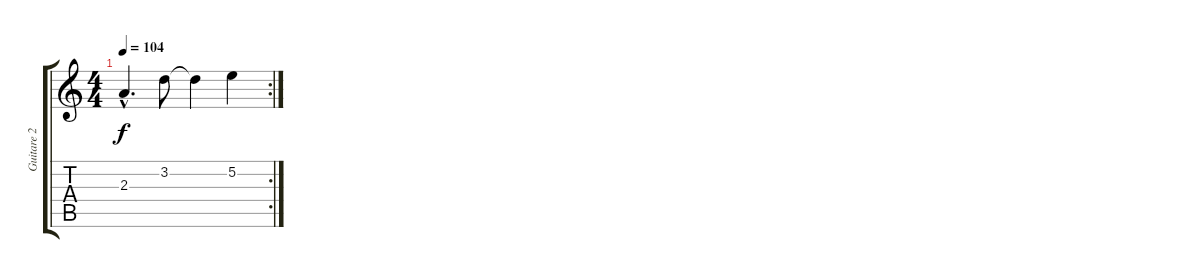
\track ("Guitare 2" "Guitare 2") {instrument distortionguitar}
\staff {score tabs}
\tuning (E4 B3 G3 D3 A2 E2) {hide}
\rc 2
\ts (4 4)
\tempo 104
\clef g2
\ks c
2.3{hac}.4{d dy f} 3.2.8 3.2{t}.4 5.2.4
